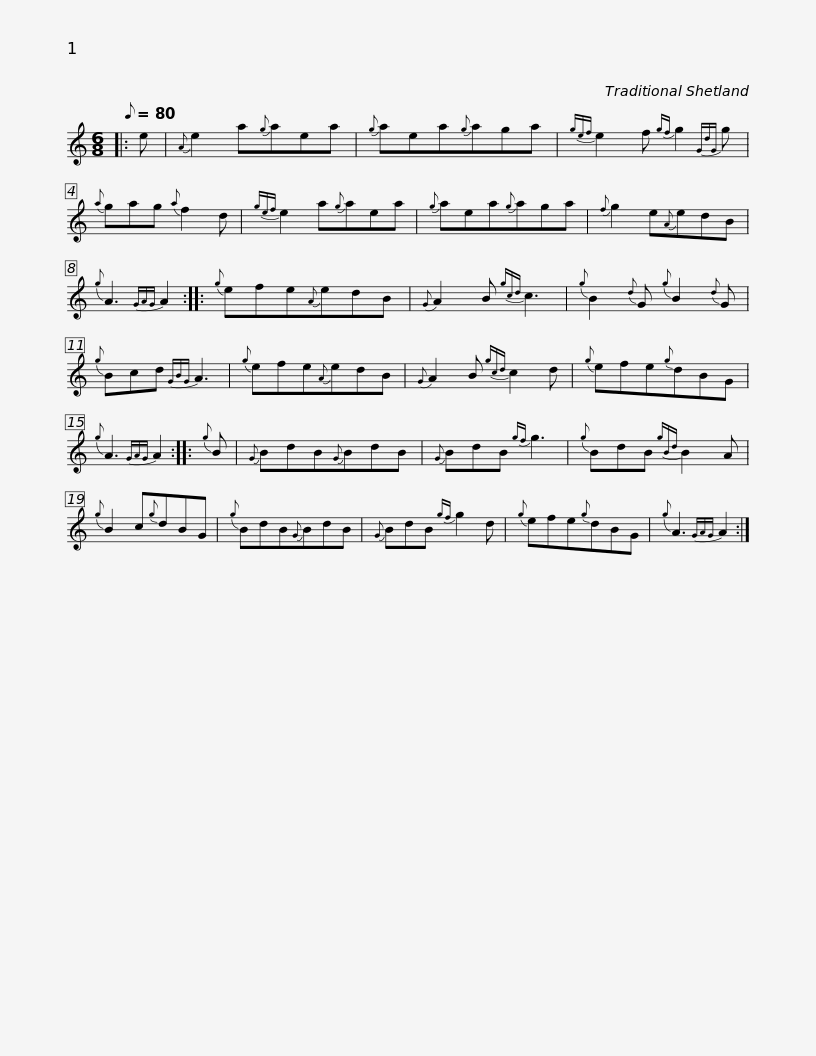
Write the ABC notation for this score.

X:1
L:1/8
Q:1/8=80
M:6/8
I:linebreak $
K:C
V:1 treble
V:1
|: e |{A} e2 a{g}aea |{g} aea{g}aga |{gef} e2 f{gf} g2{GdG} g |${a} gag{a} f2 d | %5
{gef} e2 a{g}aea |{g} aea{g}aga |${f} g2 e{A}edB |{g} A3{GAG} A2 ::{g} efe{A}edB |$ %10
{G} A2 B{gcd} c3 |{g} B2{d} G{g} B2{d} G |{g} Bcd{GBG} A3 |${g} efe{A}edB |{G} A2 B{gcd} c2 d | %15
{g} efe{g}dBG |${g} A3{GAG} A2 ::{g} B |{G} BdB{G}BdB |{G} BdB{gf} g3 |$ %20
{g} BdB{gBd} B2 A |{g} B2 c{g}dBG |{g} BdB{G}BdB |${G} BdB{gf} g2 d |{g} efe{g}dBG | %25
{g} A3{GAG} A2 :| %26
